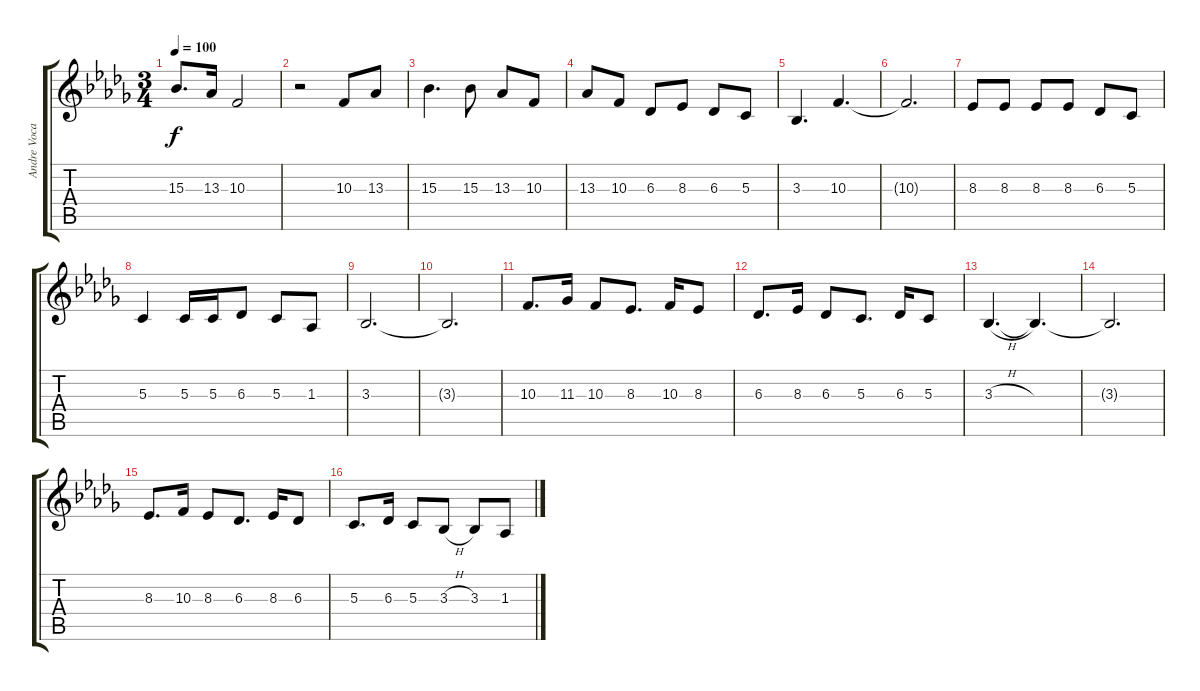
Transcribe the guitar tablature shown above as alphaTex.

\track ("Andre Vocals" "Andre Voca") {instrument sopranosax}
\staff {score tabs}
\tuning (E4 B3 G3 D3 A2 E2) {hide}
\ts (3 4)
\tempo 100
\clef g2
\ks bbminor
15.3.8{d dy f} 13.3.16 10.3.2 |
r.2 10.3.8 13.3.8 |
15.3.4{d} 15.3.8 13.3.8 10.3.8 |
13.3.8 10.3.8 6.3.8 8.3.8 6.3.8 5.3.8 |
3.3.4{d} 10.3.4{d} |
10.3{t}.2{d} |
8.3.8 8.3.8 8.3.8 8.3.8 6.3.8 5.3.8 |
5.3.4 5.3.16 5.3.16 6.3.8 5.3.8 1.3.8 |
3.3.2{d} |
3.3{t}.2{d} |
10.3.8{d} 11.3.16 10.3.8 8.3.8{d} 10.3.16 8.3.8 |
6.3.8{d} 8.3.16 6.3.8 5.3.8{d} 6.3.16 5.3.8 |
3.3{h}.4{d} 3.3{t}.4{d} |
3.3{t}.2{d} |
8.3.8{d} 10.3.16 8.3.8 6.3.8{d} 8.3.16 6.3.8 |
5.3.8{d} 6.3.16 5.3.8 3.3{h}.8 3.3.8 1.3.8
